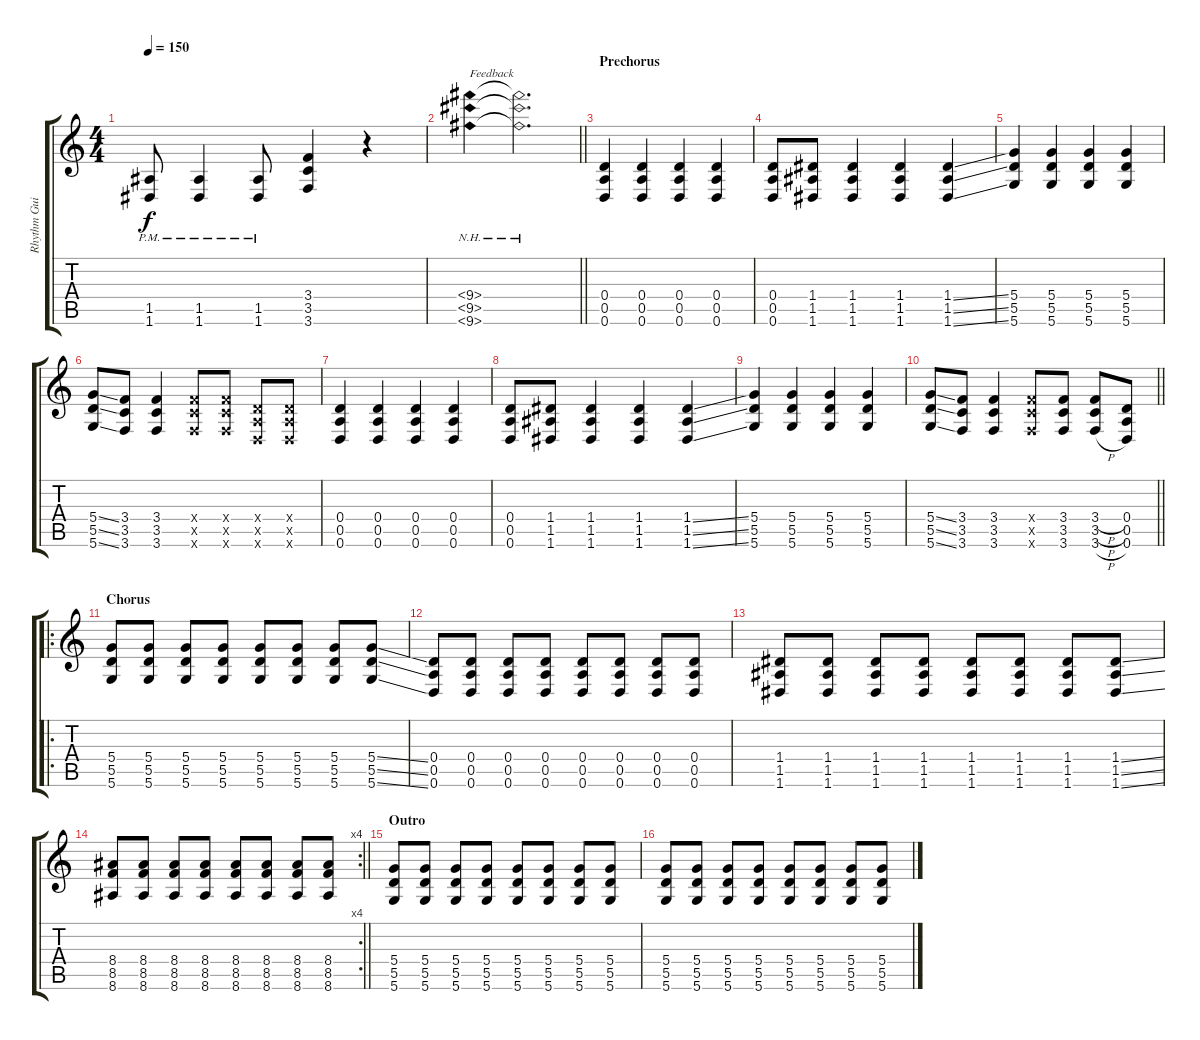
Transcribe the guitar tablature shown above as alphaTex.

\track ("Rhythm Guitar" "Rhythm Gui") {instrument distortionguitar}
\staff {score tabs}
\tuning (E4 B3 G3 D3 A2 D2) {hide}
\ts (4 4)
\tempo 150
\clef g2
\ks c
(1.5 1.6{pm}).8{dy f} (1.5 1.6{pm}).4 (1.5 1.6{pm}).8 (3.4 3.5 3.6).4 r.4 |
\barLineRight lightlight
(9.4{nh} 9.5{nh} 9.6{nh}).4{txt "Feedback" volume 0 instrument distortionguitar} (9.4{nh t} 9.5{nh t} 9.6{nh t}).2{d volume 13 instrument distortionguitar} |
\section ("" "Prechorus")
(0.4 0.5 0.6).4 (0.4 0.5 0.6).4 (0.4 0.5 0.6).4 (0.4 0.5 0.6).4 |
(0.4 0.5 0.6).8 (1.4 1.5 1.6).8 (1.4 1.5 1.6).4 (1.4 1.5 1.6).4 (1.4{ss} 1.5{ss} 1.6{ss}).4 |
(5.4 5.5 5.6).4 (5.4 5.5 5.6).4 (5.4 5.5 5.6).4 (5.4 5.5 5.6).4 |
(5.4{ss} 5.5{ss} 5.6{ss}).8 (3.4 3.5 3.6).8 (3.4 3.5 3.6).4 (3.4{x} 3.5{x} 3.6{x}).8 (3.4{x} 3.5{x} 3.6{x}).8 (0.4{x} 0.5{x} 0.6{x}).8 (0.4{x} 0.5{x} 0.6{x}).8 |
(0.4 0.5 0.6).4 (0.4 0.5 0.6).4 (0.4 0.5 0.6).4 (0.4 0.5 0.6).4 |
(0.4 0.5 0.6).8 (1.4 1.5 1.6).8 (1.4 1.5 1.6).4 (1.4 1.5 1.6).4 (1.4{ss} 1.5{ss} 1.6{ss}).4 |
(5.4 5.5 5.6).4 (5.4 5.5 5.6).4 (5.4 5.5 5.6).4 (5.4 5.5 5.6).4 |
\barLineRight lightlight
(5.4{ss} 5.5{ss} 5.6{ss}).8 (3.4 3.5 3.6).8 (3.4 3.5 3.6).4 (3.4{x} 3.5{x} 3.6{x}).8 (3.4 3.5 3.6).8 (3.4{h} 3.5{h} 3.6{h}).8 (0.4 0.5 0.6).8 |
\ro
\section ("" "Chorus")
(5.4 5.5 5.6).8 (5.4 5.5 5.6).8 (5.4 5.5 5.6).8 (5.4 5.5 5.6).8 (5.4 5.5 5.6).8 (5.4 5.5 5.6).8 (5.4 5.5 5.6).8 (5.4{ss} 5.5{ss} 5.6{ss}).8 |
(0.4 0.5 0.6).8 (0.4 0.5 0.6).8 (0.4 0.5 0.6).8 (0.4 0.5 0.6).8 (0.4 0.5 0.6).8 (0.4 0.5 0.6).8 (0.4 0.5 0.6).8 (0.4 0.5 0.6).8 |
(1.4 1.5 1.6).8 (1.4 1.5 1.6).8 (1.4 1.5 1.6).8 (1.4 1.5 1.6).8 (1.4 1.5 1.6).8 (1.4 1.5 1.6).8 (1.4 1.5 1.6).8 (1.4{ss} 1.5{ss} 1.6{ss}).8 |
\rc 4
\barLineRight lightlight
(8.4 8.5 8.6).8 (8.4 8.5 8.6).8 (8.4 8.5 8.6).8 (8.4 8.5 8.6).8 (8.4 8.5 8.6).8 (8.4 8.5 8.6).8 (8.4 8.5 8.6).8 (8.4 8.5 8.6).8 |
\section ("" "Outro")
(5.4 5.5 5.6).8 (5.4 5.5 5.6).8 (5.4 5.5 5.6).8 (5.4 5.5 5.6).8 (5.4 5.5 5.6).8 (5.4 5.5 5.6).8 (5.4 5.5 5.6).8 (5.4 5.5 5.6).8 |
(5.4 5.5 5.6).8 (5.4 5.5 5.6).8 (5.4 5.5 5.6).8 (5.4 5.5 5.6).8 (5.4 5.5 5.6).8 (5.4 5.5 5.6).8 (5.4 5.5 5.6).8 (5.4 5.5 5.6).8
